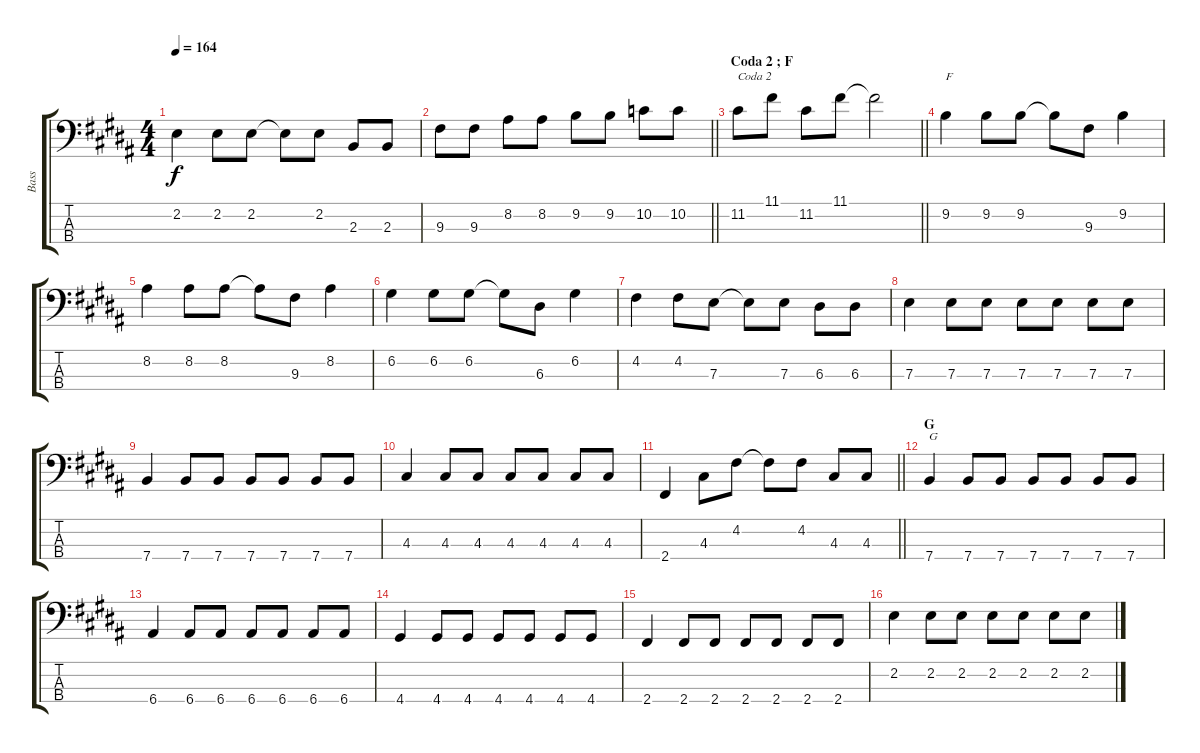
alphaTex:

\track ("Bass" "Bass") {instrument electricbasspick}
\staff {score tabs}
\tuning (G2 D2 A1 E1) {hide}
\ts (4 4)
\tempo 164
\clef f4
\ks b
2.2.4{dy f} 2.2.8 2.2.8 2.2{t}.8 2.2.8 2.3.8 2.3.8 |
\barLineRight lightlight
9.3.8 9.3.8 8.2.8 8.2.8 9.2.8 9.2.8 10.2.8 10.2.8 |
\section ("" "Coda 2 ; F")
\barLineRight lightlight
11.2.8{txt "Coda 2"} 11.1.8 11.2.8 11.1.8 11.1{t}.2 |
9.2.4{txt "F"} 9.2.8 9.2.8 9.2{t}.8 9.3.8 9.2.4 |
8.2.4 8.2.8 8.2.8 8.2{t}.8 9.3.8 8.2.4 |
6.2.4 6.2.8 6.2.8 6.2{t}.8 6.3.8 6.2.4 |
4.2.4 4.2.8 7.3.8 7.3{t}.8 7.3.8 6.3.8 6.3.8 |
7.3.4 7.3.8 7.3.8 7.3.8 7.3.8 7.3.8 7.3.8 |
7.4.4 7.4.8 7.4.8 7.4.8 7.4.8 7.4.8 7.4.8 |
4.3.4 4.3.8 4.3.8 4.3.8 4.3.8 4.3.8 4.3.8 |
\barLineRight lightlight
2.4.4 4.3.8 4.2.8 4.2{t}.8 4.2.8 4.3.8 4.3.8 |
\section ("" "G")
7.4.4{txt "G"} 7.4.8 7.4.8 7.4.8 7.4.8 7.4.8 7.4.8 |
6.4.4 6.4.8 6.4.8 6.4.8 6.4.8 6.4.8 6.4.8 |
4.4.4 4.4.8 4.4.8 4.4.8 4.4.8 4.4.8 4.4.8 |
2.4.4 2.4.8 2.4.8 2.4.8 2.4.8 2.4.8 2.4.8 |
2.2.4 2.2.8 2.2.8 2.2.8 2.2.8 2.2.8 2.2.8
